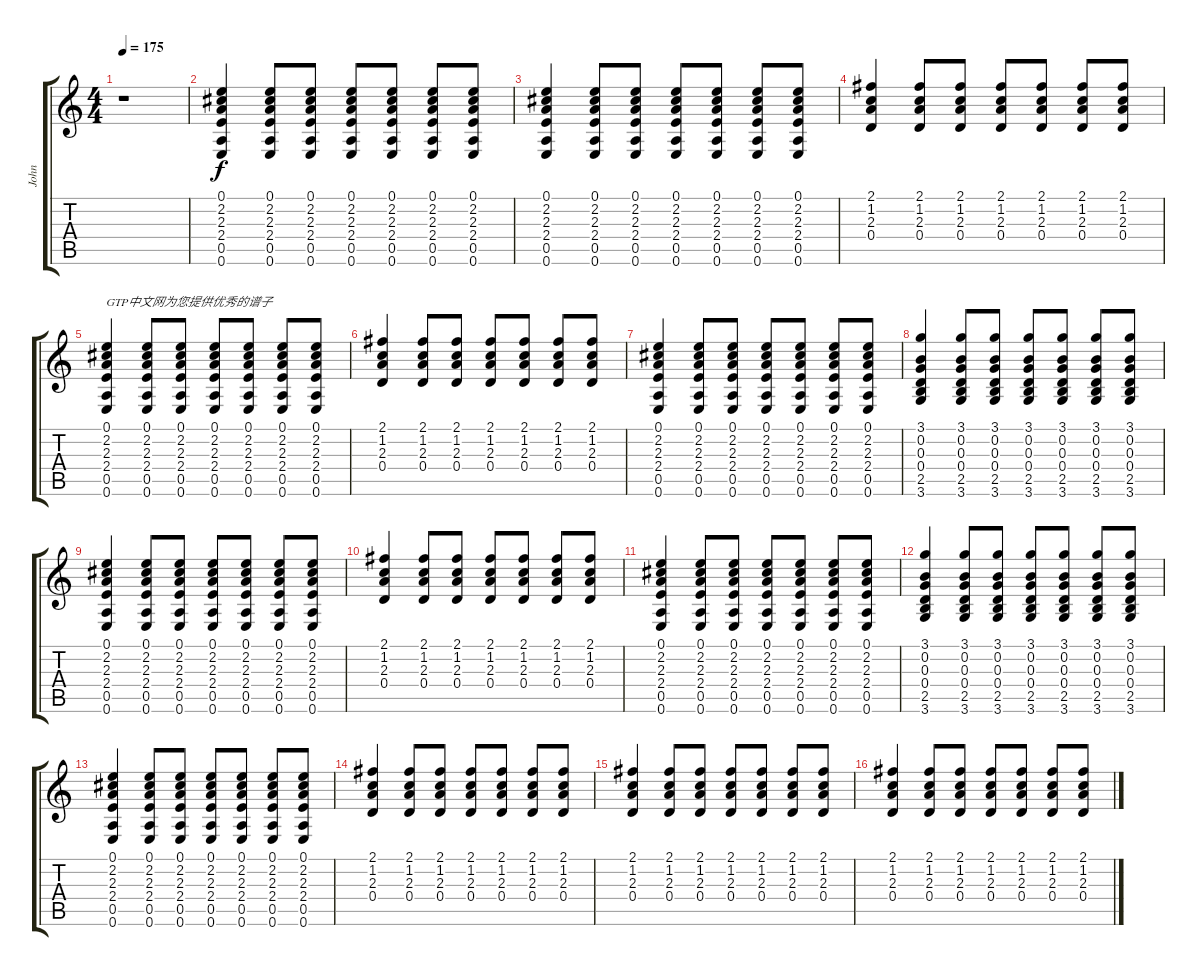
\track ("John" "John") {instrument acousticguitarnylon}
\staff {score tabs}
\tuning (E4 B3 G3 D3 A2 E2) {hide}
\ts (4 4)
\tempo 175
\clef g2
\ks c
r.1{dy f instrument acousticguitarnylon} |
(0.1 2.2 2.3 2.4 0.5 0.6).4 (0.1 2.2 2.3 2.4 0.5 0.6).8 (0.1 2.2 2.3 2.4 0.5 0.6).8 (0.1 2.2 2.3 2.4 0.5 0.6).8 (0.1 2.2 2.3 2.4 0.5 0.6).8 (0.1 2.2 2.3 2.4 0.5 0.6).8 (0.1 2.2 2.3 2.4 0.5 0.6).8 |
(0.1 2.2 2.3 2.4 0.5 0.6).4 (0.1 2.2 2.3 2.4 0.5 0.6).8 (0.1 2.2 2.3 2.4 0.5 0.6).8 (0.1 2.2 2.3 2.4 0.5 0.6).8 (0.1 2.2 2.3 2.4 0.5 0.6).8 (0.1 2.2 2.3 2.4 0.5 0.6).8 (0.1 2.2 2.3 2.4 0.5 0.6).8 |
(2.1 1.2 2.3 0.4).4 (2.1 1.2 2.3 0.4).8 (2.1 1.2 2.3 0.4).8 (2.1 1.2 2.3 0.4).8 (2.1 1.2 2.3 0.4).8 (2.1 1.2 2.3 0.4).8 (2.1 1.2 2.3 0.4).8 |
(0.1 2.2 2.3 2.4 0.5 0.6).4{txt "GTP中文网为您提供优秀的谱子"} (0.1 2.2 2.3 2.4 0.5 0.6).8 (0.1 2.2 2.3 2.4 0.5 0.6).8 (0.1 2.2 2.3 2.4 0.5 0.6).8 (0.1 2.2 2.3 2.4 0.5 0.6).8 (0.1 2.2 2.3 2.4 0.5 0.6).8 (0.1 2.2 2.3 2.4 0.5 0.6).8 |
(2.1 1.2 2.3 0.4).4 (2.1 1.2 2.3 0.4).8 (2.1 1.2 2.3 0.4).8 (2.1 1.2 2.3 0.4).8 (2.1 1.2 2.3 0.4).8 (2.1 1.2 2.3 0.4).8 (2.1 1.2 2.3 0.4).8 |
(0.1 2.2 2.3 2.4 0.5 0.6).4 (0.1 2.2 2.3 2.4 0.5 0.6).8 (0.1 2.2 2.3 2.4 0.5 0.6).8 (0.1 2.2 2.3 2.4 0.5 0.6).8 (0.1 2.2 2.3 2.4 0.5 0.6).8 (0.1 2.2 2.3 2.4 0.5 0.6).8 (0.1 2.2 2.3 2.4 0.5 0.6).8 |
(3.1 0.2 0.3 0.4 2.5 3.6).4 (3.1 0.2 0.3 0.4 2.5 3.6).8 (3.1 0.2 0.3 0.4 2.5 3.6).8 (3.1 0.2 0.3 0.4 2.5 3.6).8 (3.1 0.2 0.3 0.4 2.5 3.6).8 (3.1 0.2 0.3 0.4 2.5 3.6).8 (3.1 0.2 0.3 0.4 2.5 3.6).8 |
(0.1 2.2 2.3 2.4 0.5 0.6).4 (0.1 2.2 2.3 2.4 0.5 0.6).8 (0.1 2.2 2.3 2.4 0.5 0.6).8 (0.1 2.2 2.3 2.4 0.5 0.6).8 (0.1 2.2 2.3 2.4 0.5 0.6).8 (0.1 2.2 2.3 2.4 0.5 0.6).8 (0.1 2.2 2.3 2.4 0.5 0.6).8 |
(2.1 1.2 2.3 0.4).4 (2.1 1.2 2.3 0.4).8 (2.1 1.2 2.3 0.4).8 (2.1 1.2 2.3 0.4).8 (2.1 1.2 2.3 0.4).8 (2.1 1.2 2.3 0.4).8 (2.1 1.2 2.3 0.4).8 |
(0.1 2.2 2.3 2.4 0.5 0.6).4 (0.1 2.2 2.3 2.4 0.5 0.6).8 (0.1 2.2 2.3 2.4 0.5 0.6).8 (0.1 2.2 2.3 2.4 0.5 0.6).8 (0.1 2.2 2.3 2.4 0.5 0.6).8 (0.1 2.2 2.3 2.4 0.5 0.6).8 (0.1 2.2 2.3 2.4 0.5 0.6).8 |
(3.1 0.2 0.3 0.4 2.5 3.6).4 (3.1 0.2 0.3 0.4 2.5 3.6).8 (3.1 0.2 0.3 0.4 2.5 3.6).8 (3.1 0.2 0.3 0.4 2.5 3.6).8 (3.1 0.2 0.3 0.4 2.5 3.6).8 (3.1 0.2 0.3 0.4 2.5 3.6).8 (3.1 0.2 0.3 0.4 2.5 3.6).8 |
(0.1 2.2 2.3 2.4 0.5 0.6).4 (0.1 2.2 2.3 2.4 0.5 0.6).8 (0.1 2.2 2.3 2.4 0.5 0.6).8 (0.1 2.2 2.3 2.4 0.5 0.6).8 (0.1 2.2 2.3 2.4 0.5 0.6).8 (0.1 2.2 2.3 2.4 0.5 0.6).8 (0.1 2.2 2.3 2.4 0.5 0.6).8 |
(2.1 1.2 2.3 0.4).4 (2.1 1.2 2.3 0.4).8 (2.1 1.2 2.3 0.4).8 (2.1 1.2 2.3 0.4).8 (2.1 1.2 2.3 0.4).8 (2.1 1.2 2.3 0.4).8 (2.1 1.2 2.3 0.4).8 |
(2.1 1.2 2.3 0.4).4 (2.1 1.2 2.3 0.4).8 (2.1 1.2 2.3 0.4).8 (2.1 1.2 2.3 0.4).8 (2.1 1.2 2.3 0.4).8 (2.1 1.2 2.3 0.4).8 (2.1 1.2 2.3 0.4).8 |
(2.1 1.2 2.3 0.4).4 (2.1 1.2 2.3 0.4).8 (2.1 1.2 2.3 0.4).8 (2.1 1.2 2.3 0.4).8 (2.1 1.2 2.3 0.4).8 (2.1 1.2 2.3 0.4).8 (2.1 1.2 2.3 0.4).8
